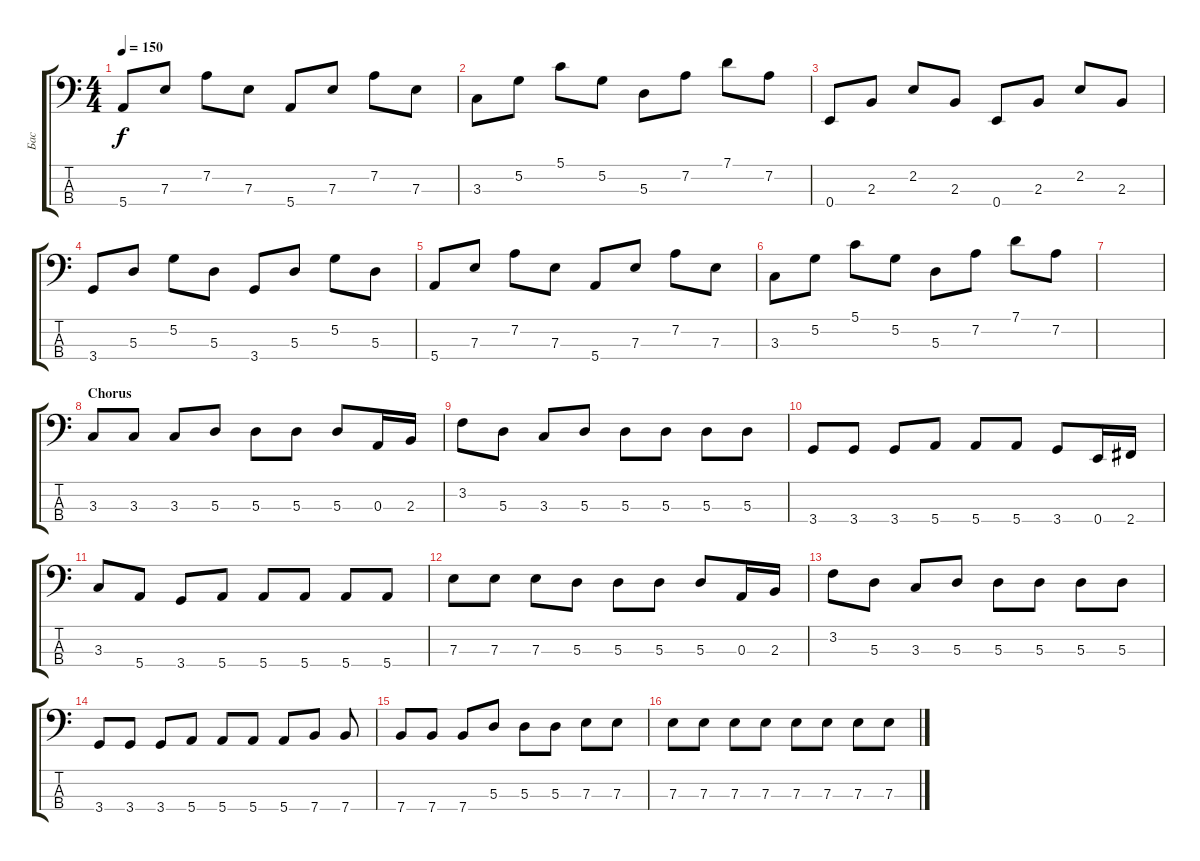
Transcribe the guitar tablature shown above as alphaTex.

\track ("Бас" "Бас") {instrument electricbassfinger}
\staff {score tabs}
\tuning (G2 D2 A1 E1) {hide}
\ts (4 4)
\tempo 150
\clef f4
\ks c
5.4.8{dy f} 7.3.8 7.2.8 7.3.8 5.4.8 7.3.8 7.2.8 7.3.8 |
3.3.8 5.2.8 5.1.8 5.2.8 5.3.8 7.2.8 7.1.8 7.2.8 |
0.4.8 2.3.8 2.2.8 2.3.8 0.4.8 2.3.8 2.2.8 2.3.8 |
3.4.8 5.3.8 5.2.8 5.3.8 3.4.8 5.3.8 5.2.8 5.3.8 |
5.4.8 7.3.8 7.2.8 7.3.8 5.4.8 7.3.8 7.2.8 7.3.8 |
3.3.8 5.2.8 5.1.8 5.2.8 5.3.8 7.2.8 7.1.8 7.2.8 |
|
\section ("" "Chorus")
3.3.8 3.3.8 3.3.8 5.3.8 5.3.8 5.3.8 5.3.8 0.3.16 2.3.16 |
3.2.8 5.3.8 3.3.8 5.3.8 5.3.8 5.3.8 5.3.8 5.3.8 |
3.4.8 3.4.8 3.4.8 5.4.8 5.4.8 5.4.8 3.4.8 0.4.16 2.4.16 |
3.3.8 5.4.8 3.4.8 5.4.8 5.4.8 5.4.8 5.4.8 5.4.8 |
7.3.8 7.3.8 7.3.8 5.3.8 5.3.8 5.3.8 5.3.8 0.3.16 2.3.16 |
3.2.8 5.3.8 3.3.8 5.3.8 5.3.8 5.3.8 5.3.8 5.3.8 |
3.4.8 3.4.8 3.4.8 5.4.8 5.4.8 5.4.8 5.4.8 7.4.8 7.4.8 |
7.4.8 7.4.8 7.4.8 5.3.8 5.3.8 5.3.8 7.3.8 7.3.8 |
7.3.8 7.3.8 7.3.8 7.3.8 7.3.8 7.3.8 7.3.8 7.3.8
